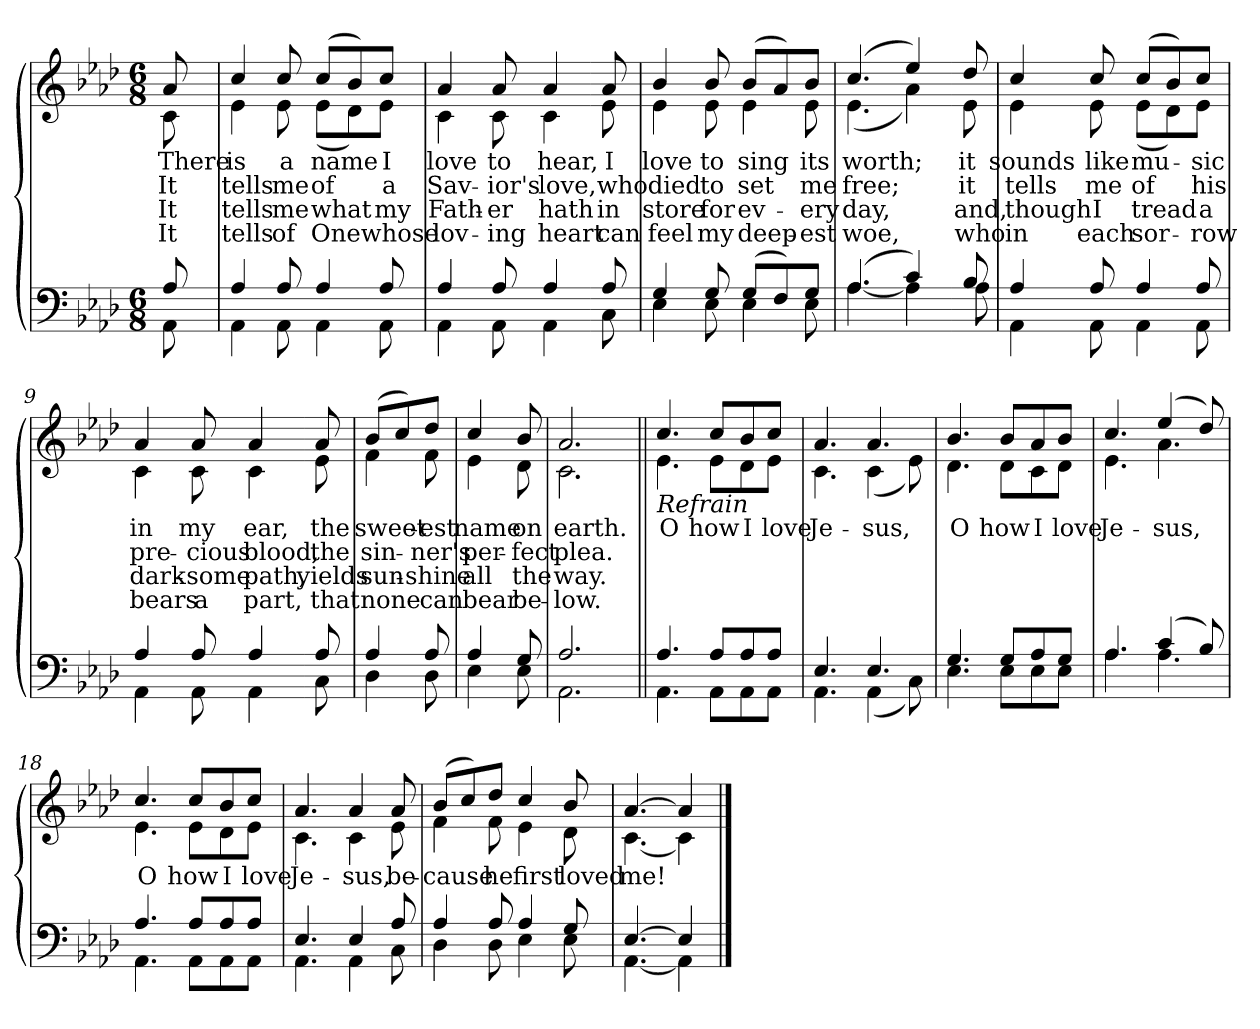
**kern	**kern	**text	**text	**text	**text
*part2	*part1	*part1	*part1	*part1	*part1
*staff2	*staff1	*staff1	*staff1	*staff1	*staff1
*clefF4	*clefG2	*	*	*	*
*k[b-e-a-d-]	*k[b-e-a-d-]	*	*	*	*
*M6/8	*M6/8	*	*	*	*
=1	=1	=1	=1	=1	=1
*^	*	*	*	*	*
!	!	!LO:TX:b:i:t=Verse	!	!	!	!
!	!	!	!LO:LY:b	!LO:LY:b	!LO:LY:b	!LO:LY:b
*	*	*^	*	*	*	*
8A-/	8AA-\	8a-/	8c\	There	It	It	It
=2	=2	=2	=2	=2	=2	=2	=2
!	!	!	!	!LO:LY:b	!LO:LY:b	!LO:LY:b	!LO:LY:b
4A-/	4AA-\	4cc/	4e-\	is	tells	tells	tells
!	!	!	!	!LO:LY:b	!LO:LY:b	!LO:LY:b	!LO:LY:b
8A-/	8AA-\	8cc/	8e-\	a	me	me	of
!	!	!	!	!LO:LY:b	!LO:LY:b	!LO:LY:b	!LO:LY:b
4A-/	4AA-\	(>8cc/L	(<8e-\L	name	of	what	One
.	.	8b-/)	8d-\)	.	.	.	.
!	!	!	!	!LO:LY:b	!LO:LY:b	!LO:LY:b	!LO:LY:b
8A-/	8AA-\	8cc/J	8e-\J	I	a	my	whose
=3	=3	=3	=3	=3	=3	=3	=3
!	!	!	!	!LO:LY:b	!LO:LY:b	!LO:LY:b	!LO:LY:b
4A-/	4AA-\	4a-/	4c\	love	Sav-	Fath-	lov-
!	!	!	!	!LO:LY:b	!LO:LY:b	!LO:LY:b	!LO:LY:b
8A-/	8AA-\	8a-/	8c\	to	-ior's	-er	-ing
!	!	!	!	!LO:LY:b	!LO:LY:b	!LO:LY:b	!LO:LY:b
4A-/	4AA-\	4a-/	4c\	hear,	love,	hath	heart
!!LO:LB:g=z	!!
=4-	=4-	=4-	=4-	=4-	=4-	=4-	=4-
!	!	!	!	!LO:LY:b	!LO:LY:b	!LO:LY:b	!LO:LY:b
8A-/	8C\	8a-/	8e-\	I	who	in	can
=5	=5	=5	=5	=5	=5	=5	=5
!	!	!	!	!LO:LY:b	!LO:LY:b	!LO:LY:b	!LO:LY:b
4G/	4E-\	4b-/	4e-\	love	died	store	feel
!	!	!	!	!LO:LY:b	!LO:LY:b	!LO:LY:b	!LO:LY:b
8G/	8E-\	8b-/	8e-\	to	to	for	my
!	!	!	!	!LO:LY:b	!LO:LY:b	!LO:LY:b	!LO:LY:b
(>8G/L	4E-\	(>8b-/L	4e-\	sing	set	ev-	deep-
8F/)	.	8a-/)	.	.	.	.	.
!	!	!	!	!LO:LY:b	!LO:LY:b	!LO:LY:b	!LO:LY:b
8G/J	8E-\	8b-/J	8e-\	its	me	-ery	-est
=6	=6	=6	=6	=6	=6	=6	=6
!	!	!	!	!LO:LY:b	!LO:LY:b	!LO:LY:b	!LO:LY:b
(>4.A-/	[4.A-\	(>4.cc/	(<4.e-\	worth;	free;	day,	woe,
4c/)	4A-\]	4ee-/)	4a-\)	.	.	.	.
!!LO:LB:g=z	!!
=7-	=7-	=7-	=7-	=7-	=7-	=7-	=7-
!	!	!	!	!LO:LY:b	!LO:LY:b	!LO:LY:b	!LO:LY:b
8B-/	8A-\	8dd-/	8e-\	it	it	and,	who
=8	=8	=8	=8	=8	=8	=8	=8
!	!	!	!	!LO:LY:b	!LO:LY:b	!LO:LY:b	!LO:LY:b
4A-/	4AA-\	4cc/	4e-\	sounds	tells	though	in
!	!	!	!	!LO:LY:b	!LO:LY:b	!LO:LY:b	!LO:LY:b
8A-/	8AA-\	8cc/	8e-\	like	me	I	each
!	!	!	!	!LO:LY:b	!LO:LY:b	!LO:LY:b	!LO:LY:b
4A-/	4AA-\	(>8cc/L	(<8e-\L	mu-	of	tread	sor-
.	.	8b-/)	8d-\)	.	.	.	.
!	!	!	!	!LO:LY:b	!LO:LY:b	!LO:LY:b	!LO:LY:b
8A-/	8AA-\	8cc/J	8e-\J	-sic	his	a	-row
=9	=9	=9	=9	=9	=9	=9	=9
!	!	!	!	!LO:LY:b	!LO:LY:b	!LO:LY:b	!LO:LY:b
4A-/	4AA-\	4a-/	4c\	in	pre-	dark-	bears
!	!	!	!	!LO:LY:b	!LO:LY:b	!LO:LY:b	!LO:LY:b
8A-/	8AA-\	8a-/	8c\	my	-cious	-some	a
!	!	!	!	!LO:LY:b	!LO:LY:b	!LO:LY:b	!LO:LY:b
4A-/	4AA-\	4a-/	4c\	ear,	blood,	path,	part,
!!LO:LB:g=z	!!
=10-	=10-	=10-	=10-	=10-	=10-	=10-	=10-
!	!	!	!	!LO:LY:b	!LO:LY:b	!LO:LY:b	!LO:LY:b
8A-/	8C\	8a-/	8e-\	the	the	yields	that
=11	=11	=11	=11	=11	=11	=11	=11
!	!	!	!	!LO:LY:b	!LO:LY:b	!LO:LY:b	!LO:LY:b
4A-/	4D-\	(>8b-/L	4f\	sweet-	sin-	sun-	none
.	.	8cc/)	.	.	.	.	.
!	!	!	!	!LO:LY:b	!LO:LY:b	!LO:LY:b	!LO:LY:b
8A-/	8D-\	8dd-/J	8f\	-est	-ner's	-shine	can
=12	=12	=12	=12	=12	=12	=12	=12
!	!	!	!	!LO:LY:b	!LO:LY:b	!LO:LY:b	!LO:LY:b
4A-/	4E-\	4cc/	4e-\	name	per-	all	bear
!	!	!	!	!LO:LY:b	!LO:LY:b	!LO:LY:b	!LO:LY:b
8G/	8E-\	8b-/	8d-\	on	-fect	the	be-
=13	=13	=13	=13	=13	=13	=13	=13
!	!	!	!	!LO:LY:b	!LO:LY:b	!LO:LY:b	!LO:LY:b
2.A-/	2.AA-\	2.a-/	2.c\	earth.	plea.	way.	-low.
!!LO:LB:g=z	!!
=14||	=14||	=14||	=14||	=14||	=14||	=14||	=14||
!	!	!LO:TX:b:i:t=Refrain	!	!	!	!	!
!	!	!	!	!LO:LY:b	!	!	!
4.A-/	4.AA-\	4.cc/	4.e-\	O	.	.	.
!	!	!	!	!LO:LY:b	!	!	!
8A-/L	8AA-\L	8cc/L	8e-\L	how	.	.	.
!	!	!	!	!LO:LY:b	!	!	!
8A-/	8AA-\	8b-/	8d-\	I	.	.	.
!	!	!	!	!LO:LY:b	!	!	!
8A-/J	8AA-\J	8cc/J	8e-\J	love	.	.	.
=15	=15	=15	=15	=15	=15	=15	=15
!	!	!	!	!LO:LY:b	!	!	!
4.E-/	4.AA-\	4.a-/	4.c\	Je-	.	.	.
!	!	!	!	!LO:LY:b	!	!	!
4.E-/	(<4AA-\	4.a-/	(<4c\	-sus,	.	.	.
.	8C\)	.	8e-\)	.	.	.	.
=16	=16	=16	=16	=16	=16	=16	=16
!	!	!	!	!LO:LY:b	!	!	!
4.G/	4.E-\	4.b-/	4.d-\	O	.	.	.
!	!	!	!	!LO:LY:b	!	!	!
8G/L	8E-\L	8b-/L	8d-\L	how	.	.	.
!	!	!	!	!LO:LY:b	!	!	!
8A-/	8E-\	8a-/	8c\	I	.	.	.
!	!	!	!	!LO:LY:b	!	!	!
8G/J	8E-\J	8b-/J	8d-\J	love	.	.	.
=17	=17	=17	=17	=17	=17	=17	=17
!	!	!	!	!LO:LY:b	!	!	!
4.A-/	4.A-\	4.cc/	4.e-\	Je-	.	.	.
!	!	!	!	!LO:LY:b	!	!	!
(>4c/	4.A-\	(>4ee-/	4.a-\	-sus,	.	.	.
8B-/)	.	8dd-/)	.	.	.	.	.
!!LO:LB:g=z	!!
=18	=18	=18	=18	=18	=18	=18	=18
!	!	!	!	!LO:LY:b	!	!	!
4.A-/	4.AA-\	4.cc/	4.e-\	O	.	.	.
!	!	!	!	!LO:LY:b	!	!	!
8A-/L	8AA-\L	8cc/L	8e-\L	how	.	.	.
!	!	!	!	!LO:LY:b	!	!	!
8A-/	8AA-\	8b-/	8d-\	I	.	.	.
!	!	!	!	!LO:LY:b	!	!	!
8A-/J	8AA-\J	8cc/J	8e-\J	love	.	.	.
=19	=19	=19	=19	=19	=19	=19	=19
!	!	!	!	!LO:LY:b	!	!	!
4.E-/	4.AA-\	4.a-/	4.c\	Je-	.	.	.
!	!	!	!	!LO:LY:b	!	!	!
4E-/	4AA-\	4a-/	4c\	-sus,	.	.	.
!	!	!	!	!LO:LY:b	!	!	!
8A-/	8C\	8a-/	8e-\	be-	.	.	.
=20	=20	=20	=20	=20	=20	=20	=20
!	!	!	!	!LO:LY:b	!	!	!
4A-/	4D-\	(>8b-/L	4f\	-cause	.	.	.
.	.	8cc/)	.	.	.	.	.
!	!	!	!	!LO:LY:b	!	!	!
8A-/	8D-\	8dd-/J	8f\	he	.	.	.
!	!	!	!	!LO:LY:b	!	!	!
4A-/	4E-\	4cc/	4e-\	first	.	.	.
!	!	!	!	!LO:LY:b	!	!	!
8G/	8E-\	8b-/	8d-\	loved	.	.	.
=21	=21	=21	=21	=21	=21	=21	=21
!	!	!	!	!LO:LY:b	!	!	!
[4.E-/	[4.AA-\	[4.a-/	[4.c\	me!	.	.	.
4E-/]	4AA-\]	4a-/]	4c\]	.	.	.	.
*v	*v	*	*	*	*	*	*
*	*v	*v	*	*	*	*
==	==	==	==	==	==
*-	*-	*-	*-	*-	*-
